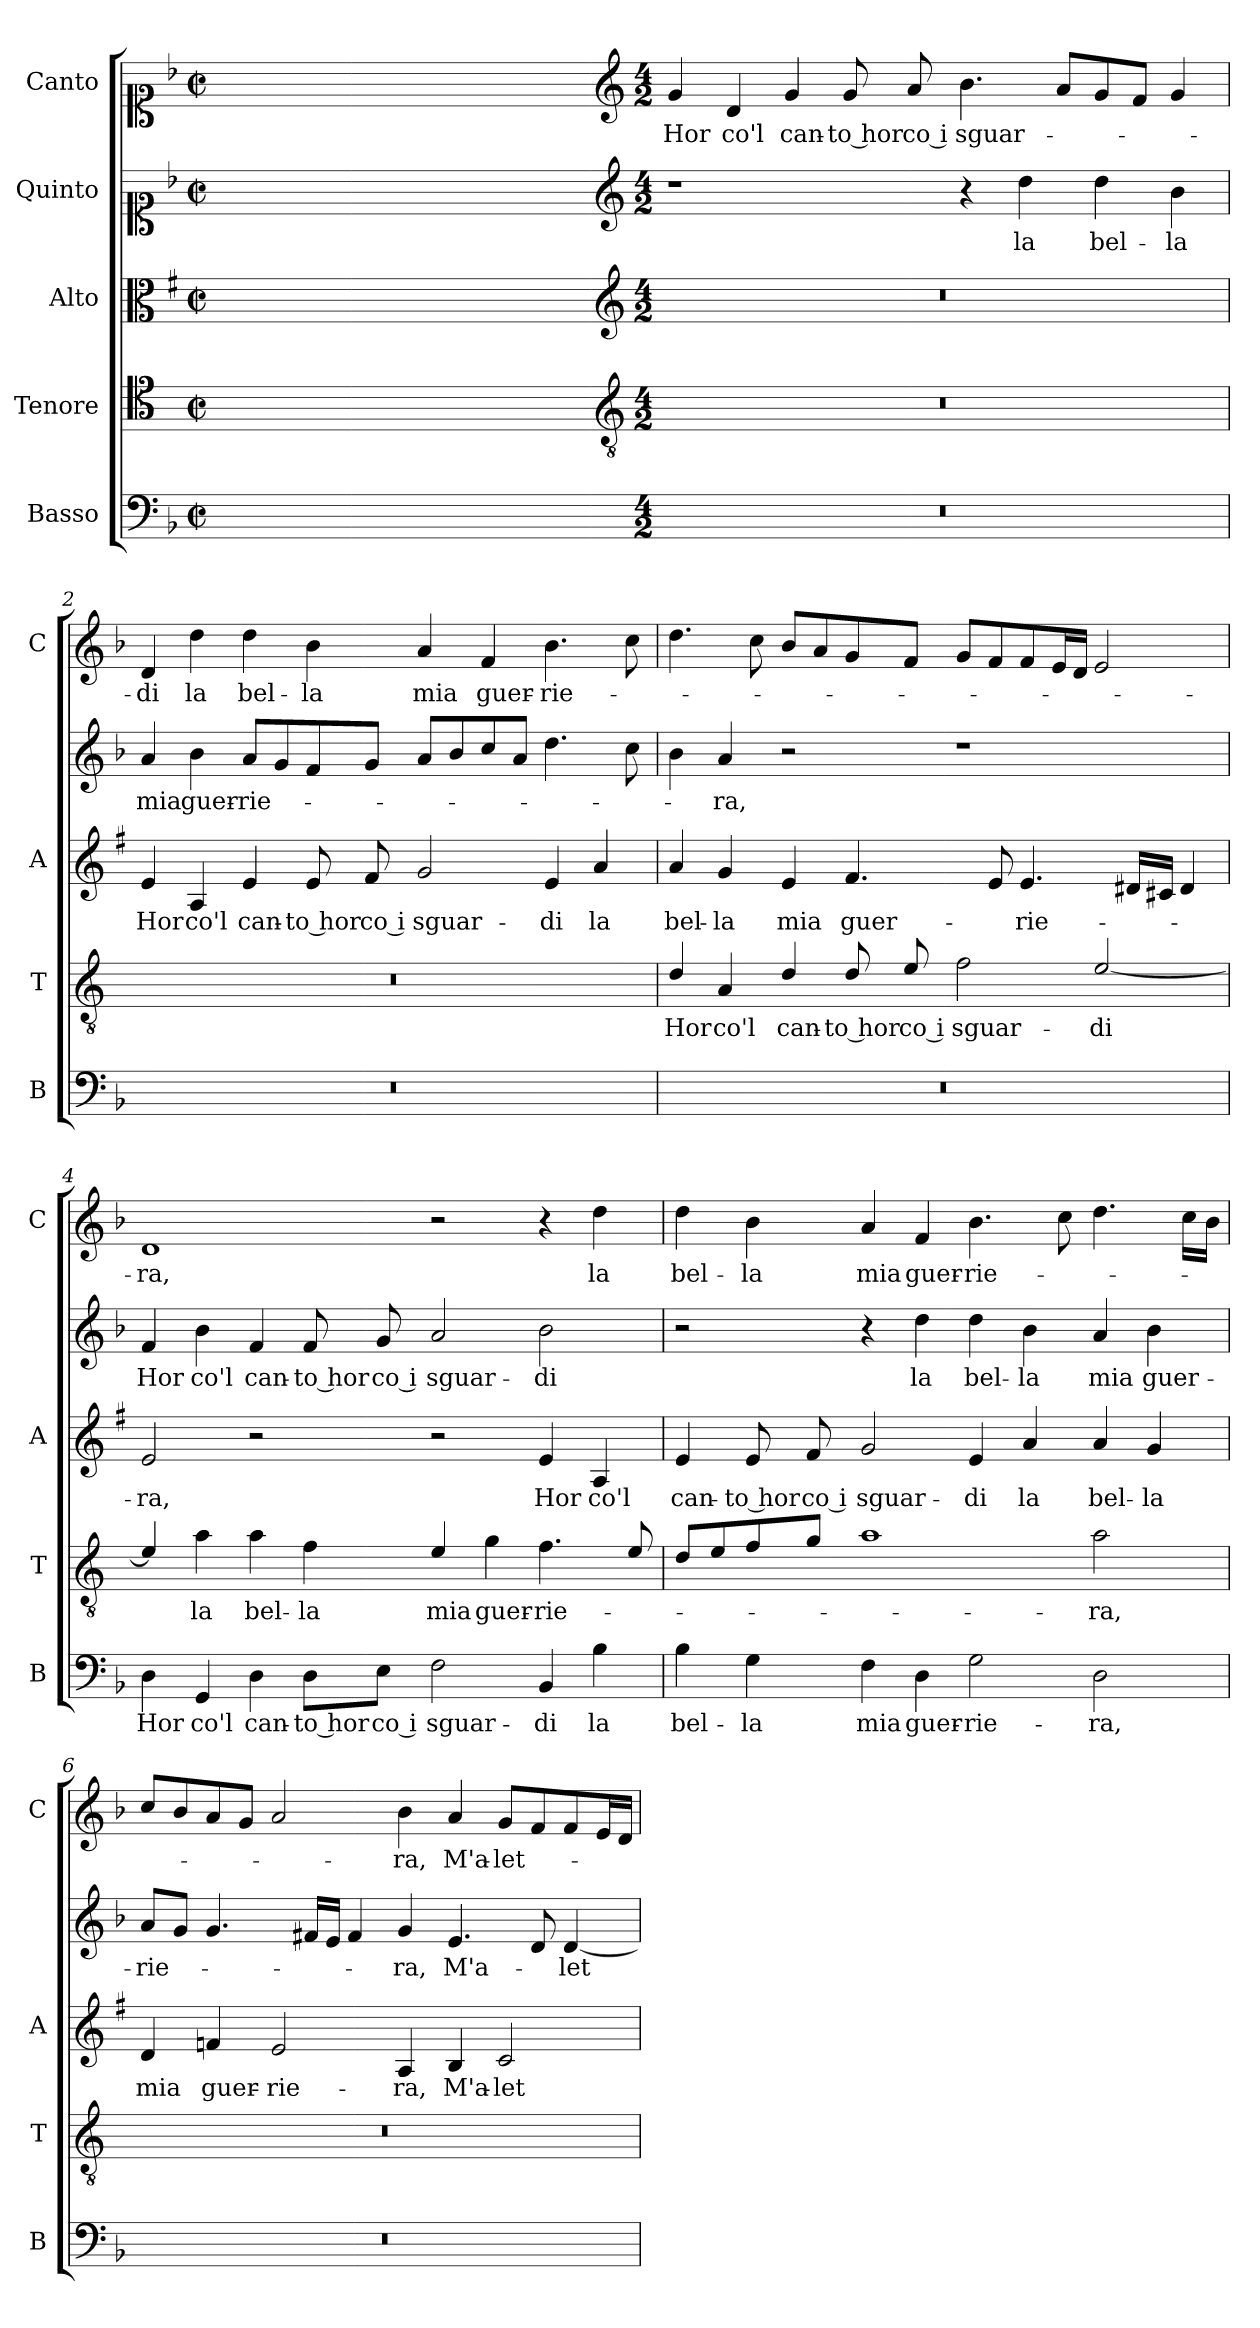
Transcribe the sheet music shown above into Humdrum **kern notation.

**kern	**text	**kern	**text	**kern	**text	**kern	**text	**kern	**text
*part5	*part5	*part4	*part4	*part3	*part3	*part2	*part2	*part1	*part1
*staff5	*staff5	*staff4	*staff4	*staff3	*staff3	*staff2	*staff2	*staff1	*staff1
*I"Basso	*	*I"Tenore	*	*I"Alto	*	*I"Quinto	*	*I"Canto	*
*I'B	*	*I'T	*	*I'A	*	*	*	*I'C	*
*clefF4	*	*clefC4	*	*clefC3	*	*clefC1	*	*clefC1	*
*	*	*ITrd4c7	*	*ITrd1c2	*	*	*	*	*
*k[b-]	*	*k[b-]	*	*k[b-]	*	*k[b-]	*	*k[b-]	*
*F:	*	*F:	*	*F:	*	*F:	*	*F:	*
*M2/2	*	*M2/2	*	*M2/2	*	*M2/2	*	*M2/2	*
*met(c|)	*	*met(c|)	*	*met(c|)	*	*met(c|)	*	*met(c|)	*
=	=	=	=	=	=	=	=	=	=
1ryy	.	1ryy	.	1ryy	.	1ryy	.	1ryy	.
=1X-	=1X-	=1X-	=1X-	=1X-	=1X-	=1X-	=1X-	=1X-	=1X-
4ryy	.	4ryy	.	4ryy	.	4ryy	.	4ryy	.
4ryy	.	4ryy	.	4ryy	.	4ryy	.	4ryy	.
4ryy	.	4ryy	.	4ryy	.	4ryy	.	4ryy	.
4ryy	.	4ryy	.	4ryy	.	4ryy	.	4ryy	.
=1-	=1-	=1-	=1-	=1-	=1-	=1-	=1-	=1-	=1-
*	*	*clefGv2	*	*clefG2	*	*clefG2	*	*clefG2	*
*M4/2	*	*M4/2	*	*M4/2	*	*M4/2	*	*M4/2	*
!	!	!	!	!	!	!	!	!	!LO:LY:b
0r	.	0r	.	0r	.	1r	.	4g/	Hor
!	!	!	!	!	!	!	!	!	!LO:LY:b
.	.	.	.	.	.	.	.	4d/	co'l
!	!	!	!	!	!	!	!	!	!LO:LY:b
.	.	.	.	.	.	.	.	4g/	can-
!	!	!	!	!	!	!	!	!	!LO:LY:b
.	.	.	.	.	.	.	.	8g/	-to hor
!	!	!	!	!	!	!	!	!	!LO:LY:b
.	.	.	.	.	.	.	.	8a/	co i
!	!	!	!	!	!	!	!	!	!LO:LY:b
.	.	.	.	.	.	4r	.	4.b-\	sguar-
!	!	!	!	!	!	!	!LO:LY:b	!	!
.	.	.	.	.	.	4dd\	la	.	.
.	.	.	.	.	.	.	.	8a/L	.
!	!	!	!	!	!	!	!LO:LY:b	!	!
.	.	.	.	.	.	4dd\	bel-	8g/	.
.	.	.	.	.	.	.	.	8f/J	.
!	!	!	!	!	!	!	!LO:LY:b	!	!
.	.	.	.	.	.	4b-\	-la	4g/	.
=2	=2	=2	=2	=2	=2	=2	=2	=2	=2
!	!	!	!	!	!LO:LY:b	!	!LO:LY:b	!	!LO:LY:b
0r	.	0r	.	4d/	Hor	4a/	mia	4d/	-di
!	!	!	!	!	!LO:LY:b	!	!LO:LY:b	!	!LO:LY:b
.	.	.	.	4G/	co'l	4b-\	guer-	4dd\	la
!	!	!	!	!	!LO:LY:b	!	!LO:LY:b	!	!LO:LY:b
.	.	.	.	4d/	can-	8a/L	-rie-	4dd\	bel-
.	.	.	.	.	.	8g/	.	.	.
!	!	!	!	!	!LO:LY:b	!	!	!	!LO:LY:b
.	.	.	.	8d/	-to hor	8f/	.	4b-\	-la
!	!	!	!	!	!LO:LY:b	!	!	!	!
.	.	.	.	8e/	co i	8g/J	.	.	.
!	!	!	!	!	!LO:LY:b	!	!	!	!LO:LY:b
.	.	.	.	2f/	sguar-	8a/L	.	4a/	mia
.	.	.	.	.	.	8b-/	.	.	.
!	!	!	!	!	!	!	!	!	!LO:LY:b
.	.	.	.	.	.	8cc/	.	4f/	guer-
.	.	.	.	.	.	8a/J	.	.	.
!	!	!	!	!	!LO:LY:b	!	!	!	!LO:LY:b
.	.	.	.	4d/	-di	4.dd\	.	4.b-\	-rie-
!	!	!	!	!	!LO:LY:b	!	!	!	!
.	.	.	.	4g/	la	.	.	.	.
.	.	.	.	.	.	8cc\	.	8cc\	.
!!LO:LB:g=z
=3	=3	=3	=3	=3	=3	=3	=3	=3	=3
!	!	!	!LO:LY:b	!	!LO:LY:b	!	!	!	!
0r	.	4G/	Hor	4g/	bel-	4b-\	.	4.dd\	.
!	!	!	!LO:LY:b	!	!LO:LY:b	!	!LO:LY:b	!	!
.	.	4D/	co'l	4f/	-la	4a/	-ra,	.	.
.	.	.	.	.	.	.	.	8cc\	.
!	!	!	!LO:LY:b	!	!LO:LY:b	!	!	!	!
.	.	4G/	can-	4d/	mia	2r	.	8b-/L	.
.	.	.	.	.	.	.	.	8a/	.
!	!	!	!LO:LY:b	!	!LO:LY:b	!	!	!	!
.	.	8G/	-to hor	4.e/	guer-	.	.	8g/	.
!	!	!	!LO:LY:b	!	!	!	!	!	!
.	.	8A/	co i	.	.	.	.	8f/J	.
!	!	!	!LO:LY:b	!	!	!	!	!	!
.	.	2B-\	sguar-	.	.	1r	.	8g/L	.
.	.	.	.	8d/	.	.	.	8f/	.
!	!	!	!	!	!LO:LY:b	!	!	!	!
.	.	.	.	4.d/	-rie-	.	.	8f/	.
.	.	.	.	.	.	.	.	16e/L	.
.	.	.	.	.	.	.	.	16d/JJ	.
!	!	!	!LO:LY:b	!	!	!	!	!	!
.	.	[2A/	-di	.	.	.	.	2e/	.
.	.	.	.	16c#X/LL	.	.	.	.	.
.	.	.	.	16Bn/JJ	.	.	.	.	.
.	.	.	.	4c#/	.	.	.	.	.
=4	=4	=4	=4	=4	=4	=4	=4	=4	=4
!	!LO:LY:b	!	!	!	!LO:LY:b	!	!LO:LY:b	!	!LO:LY:b
4D\	Hor	4A/]	.	2d/	-ra,	4f/	Hor	1d	-ra,
!	!LO:LY:b	!	!LO:LY:b	!	!	!	!LO:LY:b	!	!
4GG/	co'l	4d\	la	.	.	4b-\	co'l	.	.
!	!LO:LY:b	!	!LO:LY:b	!	!	!	!LO:LY:b	!	!
4D\	can-	4d\	bel-	2r	.	4f/	can-	.	.
!	!LO:LY:b	!	!LO:LY:b	!	!	!	!LO:LY:b	!	!
8D\L	-to hor	4B-\	-la	.	.	8f/	-to hor	.	.
!	!LO:LY:b	!	!	!	!	!	!LO:LY:b	!	!
8E\J	co i	.	.	.	.	8g/	co i	.	.
!	!LO:LY:b	!	!LO:LY:b	!	!	!	!LO:LY:b	!	!
2F\	sguar-	4A/	mia	2r	.	2a/	sguar-	2r	.
!	!	!	!LO:LY:b	!	!	!	!	!	!
.	.	4c\	guer-	.	.	.	.	.	.
!	!LO:LY:b	!	!LO:LY:b	!	!LO:LY:b	!	!LO:LY:b	!	!
4BB-/	-di	4.B-\	-rie-	4d/	Hor	2b-\	-di	4r	.
!	!LO:LY:b	!	!	!	!LO:LY:b	!	!	!	!LO:LY:b
4B-\	la	.	.	4G/	co'l	.	.	4dd\	la
.	.	8A/	.	.	.	.	.	.	.
!!LO:PB:g=z
=5	=5	=5	=5	=5	=5	=5	=5	=5	=5
!	!LO:LY:b	!	!	!	!LO:LY:b	!	!	!	!LO:LY:b
4B-\	bel-	8G/L	.	4d/	can-	2r	.	4dd\	bel-
.	.	8A/	.	.	.	.	.	.	.
!	!LO:LY:b	!	!	!	!LO:LY:b	!	!	!	!LO:LY:b
4G\	-la	8B-/	.	8d/	-to hor	.	.	4b-\	-la
!	!	!	!	!	!LO:LY:b	!	!	!	!
.	.	8c/J	.	8e/	co i	.	.	.	.
!	!LO:LY:b	!	!	!	!LO:LY:b	!	!	!	!LO:LY:b
4F\	mia	1d	.	2f/	sguar-	4r	.	4a/	mia
!	!LO:LY:b	!	!	!	!	!	!LO:LY:b	!	!LO:LY:b
4D\	guer-	.	.	.	.	4dd\	la	4f/	guer-
!	!LO:LY:b	!	!	!	!LO:LY:b	!	!LO:LY:b	!	!LO:LY:b
2G\	-rie-	.	.	4d/	-di	4dd\	bel-	4.b-\	-rie-
!	!	!	!	!	!LO:LY:b	!	!LO:LY:b	!	!
.	.	.	.	4g/	la	4b-\	-la	.	.
.	.	.	.	.	.	.	.	8cc\	.
!	!LO:LY:b	!	!LO:LY:b	!	!LO:LY:b	!	!LO:LY:b	!	!
2D\	-ra,	2d\	-ra,	4g/	bel-	4a/	mia	4.dd\	.
!	!	!	!	!	!LO:LY:b	!	!LO:LY:b	!	!
.	.	.	.	4f/	-la	4b-\	guer-	.	.
.	.	.	.	.	.	.	.	16cc\LL	.
.	.	.	.	.	.	.	.	16b-\JJ	.
=6	=6	=6	=6	=6	=6	=6	=6	=6	=6
!	!	!	!	!	!LO:LY:b	!	!LO:LY:b	!	!
0r	.	0r	.	4c/	mia	8a/L	-rie-	8cc/L	.
.	.	.	.	.	.	8g/J	.	8b-/	.
!	!	!	!	!	!LO:LY:b	!	!	!	!
.	.	.	.	4e-X/	guer-	4.g/	.	8a/	.
.	.	.	.	.	.	.	.	8g/J	.
!	!	!	!	!	!LO:LY:b	!	!	!	!
.	.	.	.	2d/	-rie-	.	.	2a/	.
.	.	.	.	.	.	16f#X/LL	.	.	.
.	.	.	.	.	.	16e/JJ	.	.	.
.	.	.	.	.	.	4f#/	.	.	.
!	!	!	!	!	!LO:LY:b	!	!LO:LY:b	!	!LO:LY:b
.	.	.	.	4G/	-ra,	4g/	-ra,	4b-\	-ra,
!	!	!	!	!	!LO:LY:b	!	!LO:LY:b	!	!LO:LY:b
.	.	.	.	4A/	M'a-	4.e/	M'a-	4a/	M'a-
!	!	!	!	!	!LO:LY:b	!	!	!	!LO:LY:b
.	.	.	.	2B-/	-let-	.	.	8g/L	-let-
.	.	.	.	.	.	8d/	.	8f/	.
!	!	!	!	!	!	!	!LO:LY:b	!	!
.	.	.	.	.	.	[4d/	-let-	8f/	.
.	.	.	.	.	.	.	.	16e/L	.
.	.	.	.	.	.	.	.	16d/JJ	.
=	=	=	=	=	=	=	=	=	=
*-	*-	*-	*-	*-	*-	*-	*-	*-	*-
